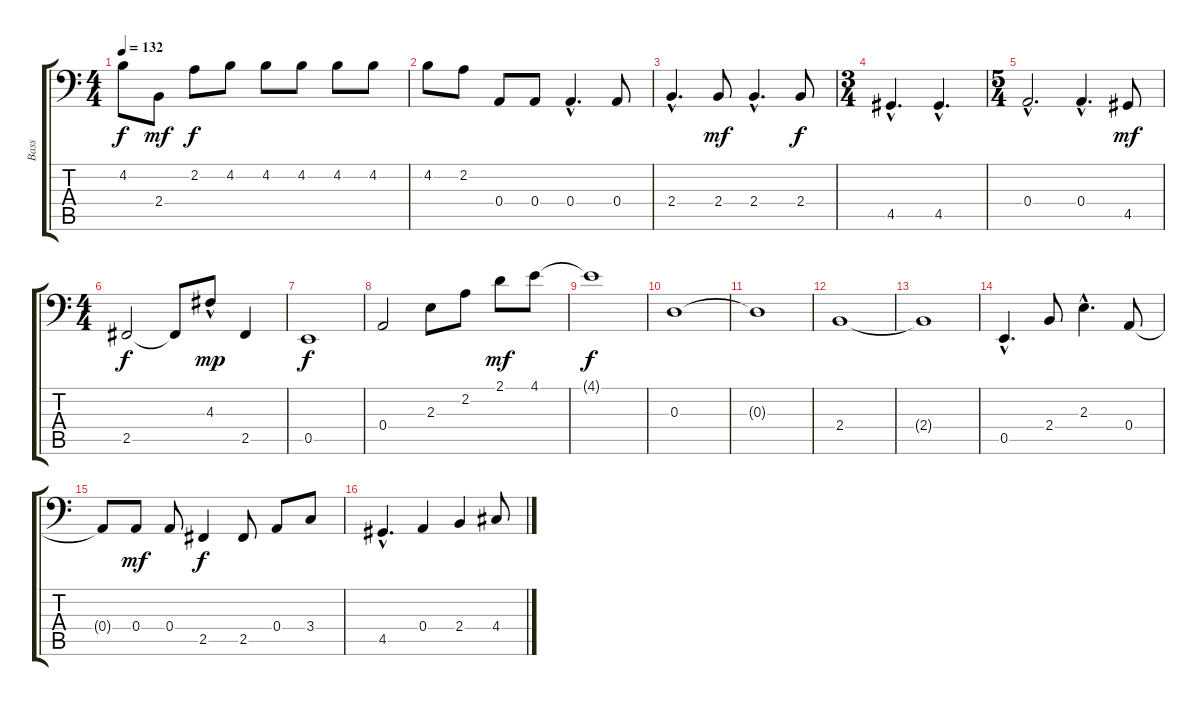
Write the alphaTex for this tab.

\track ("Bass" "Bass") {instrument electricbassfinger}
\staff {score tabs}
\tuning (C3 G2 D2 A1 E1 B0) {hide}
\ts (4 4)
\tempo 132
\clef f4
\ks c
4.2.8{dy f} 2.4.8{dy mf} 2.2.8{dy f} 4.2.8 4.2.8 4.2.8 4.2.8 4.2.8 |
4.2.8 2.2.8 0.4.8 0.4.8 0.4{hac}.4{d} 0.4.8 |
2.4{hac}.4{d} 2.4.8{dy mf} 2.4{hac}.4{d} 2.4.8{dy f} |
\ts (3 4)
4.5{hac}.4{d} 4.5{hac}.4{d} |
\ts (5 4)
0.4{hac}.2{d} 0.4{hac}.4{d} 4.5.8{dy mf} |
\ts (4 4)
2.5.2{dy f} 2.5{t}.8 4.3{hac}.8{dy mp} 2.5.4 |
0.5.1{dy f} |
0.4.2 2.3.8 2.2.8 2.1.8{dy mf} 4.1.8 |
4.1{t}.1{dy f} |
0.3.1 |
0.3{t}.1 |
2.4.1 |
2.4{t}.1 |
0.5{hac}.4{d} 2.4.8 2.3{hac}.4{d} 0.4.8 |
0.4{t}.8 0.4.8{dy mf} 0.4.8 2.5.4{dy f} 2.5.8 0.4.8 3.4.8 |
4.5{hac}.4{d} 0.4.4 2.4.4 4.4.8
